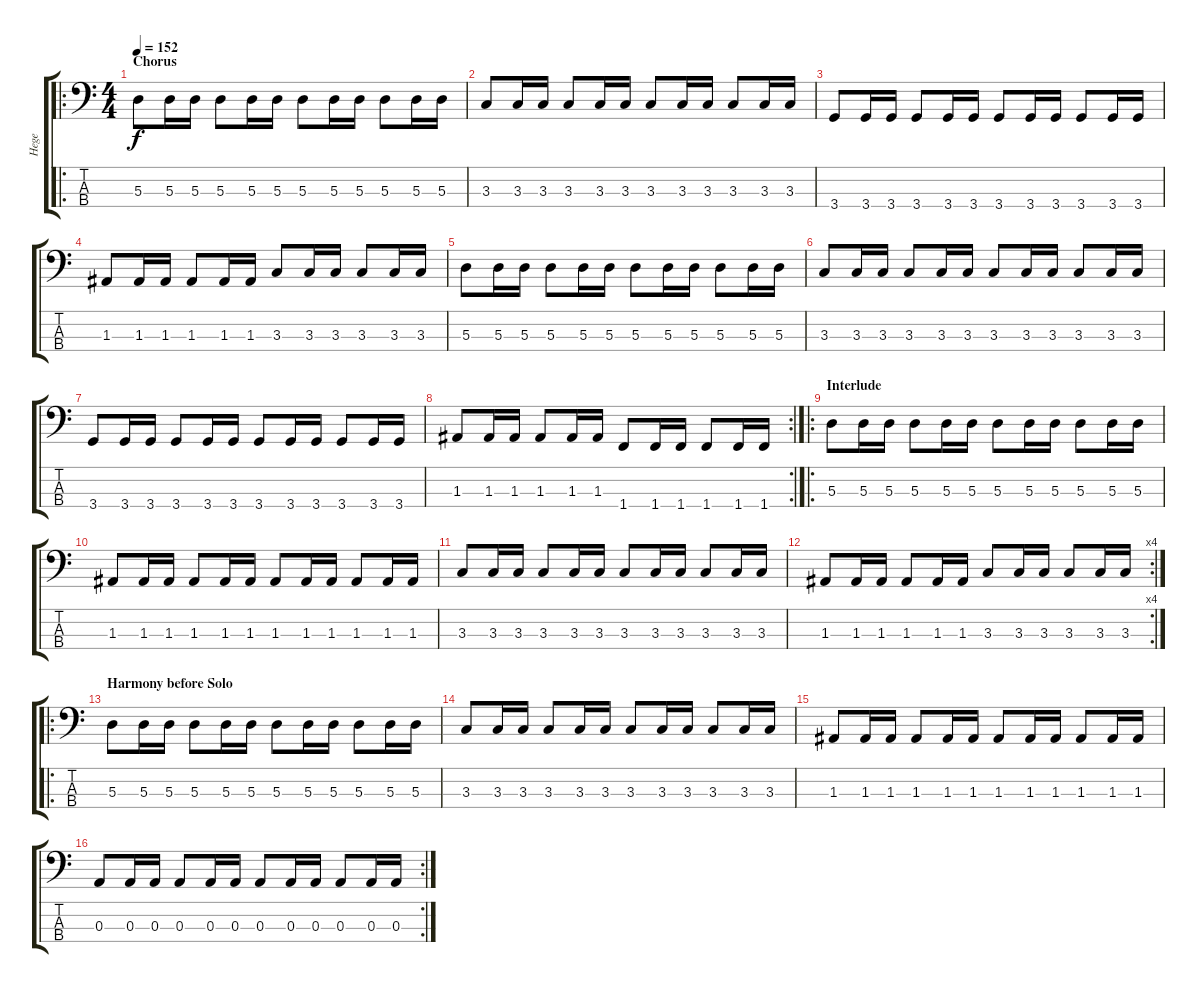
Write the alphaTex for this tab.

\track ("Hege" "Hege") {instrument electricbassfinger}
\staff {score tabs}
\tuning (G2 D2 A1 E1) {hide}
\ro
\ts (4 4)
\section ("" "Chorus")
\tempo 152
\clef f4
\ks c
5.3.8{dy f} 5.3.16 5.3.16 5.3.8 5.3.16 5.3.16 5.3.8 5.3.16 5.3.16 5.3.8 5.3.16 5.3.16 |
3.3.8 3.3.16 3.3.16 3.3.8 3.3.16 3.3.16 3.3.8 3.3.16 3.3.16 3.3.8 3.3.16 3.3.16 |
3.4.8 3.4.16 3.4.16 3.4.8 3.4.16 3.4.16 3.4.8 3.4.16 3.4.16 3.4.8 3.4.16 3.4.16 |
1.3.8 1.3.16 1.3.16 1.3.8 1.3.16 1.3.16 3.3.8 3.3.16 3.3.16 3.3.8 3.3.16 3.3.16 |
5.3.8 5.3.16 5.3.16 5.3.8 5.3.16 5.3.16 5.3.8 5.3.16 5.3.16 5.3.8 5.3.16 5.3.16 |
3.3.8 3.3.16 3.3.16 3.3.8 3.3.16 3.3.16 3.3.8 3.3.16 3.3.16 3.3.8 3.3.16 3.3.16 |
3.4.8 3.4.16 3.4.16 3.4.8 3.4.16 3.4.16 3.4.8 3.4.16 3.4.16 3.4.8 3.4.16 3.4.16 |
\rc 2
1.3.8 1.3.16 1.3.16 1.3.8 1.3.16 1.3.16 1.4.8 1.4.16 1.4.16 1.4.8 1.4.16 1.4.16 |
\ro
\section ("" "Interlude")
5.3.8 5.3.16 5.3.16 5.3.8 5.3.16 5.3.16 5.3.8 5.3.16 5.3.16 5.3.8 5.3.16 5.3.16 |
1.3.8 1.3.16 1.3.16 1.3.8 1.3.16 1.3.16 1.3.8 1.3.16 1.3.16 1.3.8 1.3.16 1.3.16 |
3.3.8 3.3.16 3.3.16 3.3.8 3.3.16 3.3.16 3.3.8 3.3.16 3.3.16 3.3.8 3.3.16 3.3.16 |
\rc 4
1.3.8 1.3.16 1.3.16 1.3.8 1.3.16 1.3.16 3.3.8 3.3.16 3.3.16 3.3.8 3.3.16 3.3.16 |
\ro
\section ("" "Harmony before Solo")
5.3.8 5.3.16 5.3.16 5.3.8 5.3.16 5.3.16 5.3.8 5.3.16 5.3.16 5.3.8 5.3.16 5.3.16 |
3.3.8 3.3.16 3.3.16 3.3.8 3.3.16 3.3.16 3.3.8 3.3.16 3.3.16 3.3.8 3.3.16 3.3.16 |
1.3.8 1.3.16 1.3.16 1.3.8 1.3.16 1.3.16 1.3.8 1.3.16 1.3.16 1.3.8 1.3.16 1.3.16 |
\rc 2
0.3.8 0.3.16 0.3.16 0.3.8 0.3.16 0.3.16 0.3.8 0.3.16 0.3.16 0.3.8 0.3.16 0.3.16
